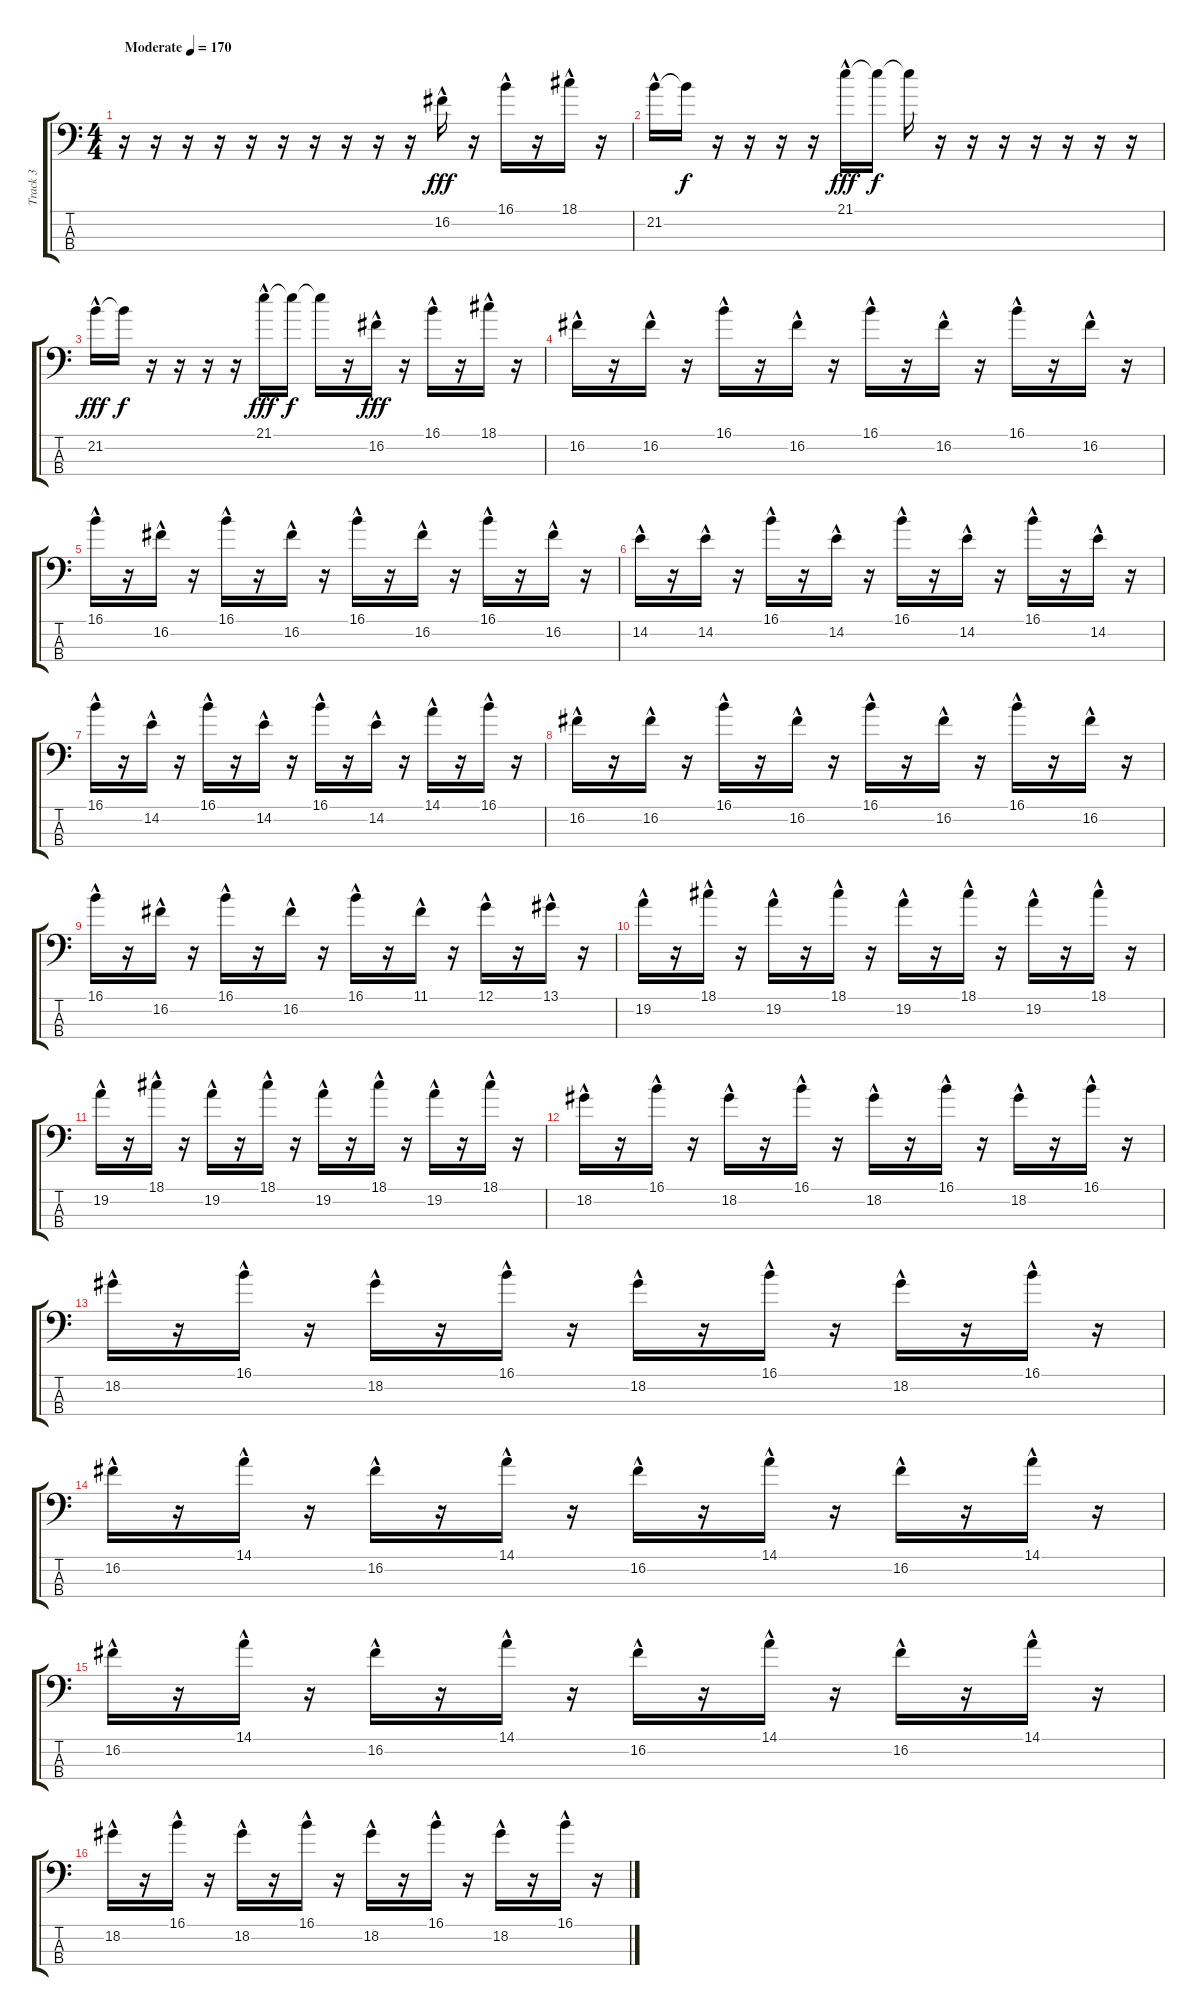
\track ("Track 3" "Track 3") {instrument electricbassfinger bank 2}
\staff {score tabs}
\tuning (G2 D2 A1 E1) {hide}
\ts (4 4)
\tempo (170 "Moderate")
\clef f4
\ks c
r.16{dy fff instrument electricbassfinger} r.16 r.16 r.16 r.16 r.16 r.16 r.16 r.16 r.16 16.2{hac}.16 r.16 16.1{hac}.16 r.16 18.1{hac}.16 r.16 |
21.2{hac}.16 21.2{t}.16{dy f} r.16 r.16 r.16 r.16 21.1{hac}.16{dy fff} 21.1{t}.16{dy f} 21.1{t}.16 r.16 r.16 r.16 r.16 r.16 r.16 r.16 |
21.2{hac}.16{dy fff} 21.2{t}.16{dy f} r.16 r.16 r.16 r.16 21.1{hac}.16{dy fff} 21.1{t}.16{dy f} 21.1{t}.16 r.16 16.2{hac}.16{dy fff} r.16 16.1{hac}.16 r.16 18.1{hac}.16 r.16 |
16.2{hac}.16 r.16 16.2{hac}.16 r.16 16.1{hac}.16 r.16 16.2{hac}.16 r.16 16.1{hac}.16 r.16 16.2{hac}.16 r.16 16.1{hac}.16 r.16 16.2{hac}.16 r.16 |
16.1{hac}.16 r.16 16.2{hac}.16 r.16 16.1{hac}.16 r.16 16.2{hac}.16 r.16 16.1{hac}.16 r.16 16.2{hac}.16 r.16 16.1{hac}.16 r.16 16.2{hac}.16 r.16 |
14.2{hac}.16 r.16 14.2{hac}.16 r.16 16.1{hac}.16 r.16 14.2{hac}.16 r.16 16.1{hac}.16 r.16 14.2{hac}.16 r.16 16.1{hac}.16 r.16 14.2{hac}.16 r.16 |
16.1{hac}.16 r.16 14.2{hac}.16 r.16 16.1{hac}.16 r.16 14.2{hac}.16 r.16 16.1{hac}.16 r.16 14.2{hac}.16 r.16 14.1{hac}.16 r.16 16.1{hac}.16 r.16 |
16.2{hac}.16 r.16 16.2{hac}.16 r.16 16.1{hac}.16 r.16 16.2{hac}.16 r.16 16.1{hac}.16 r.16 16.2{hac}.16 r.16 16.1{hac}.16 r.16 16.2{hac}.16 r.16 |
16.1{hac}.16 r.16 16.2{hac}.16 r.16 16.1{hac}.16 r.16 16.2{hac}.16 r.16 16.1{hac}.16 r.16 11.1{hac}.16 r.16 12.1{hac}.16 r.16 13.1{hac}.16 r.16 |
19.2{hac}.16 r.16 18.1{hac}.16 r.16 19.2{hac}.16 r.16 18.1{hac}.16 r.16 19.2{hac}.16 r.16 18.1{hac}.16 r.16 19.2{hac}.16 r.16 18.1{hac}.16 r.16 |
19.2{hac}.16 r.16 18.1{hac}.16 r.16 19.2{hac}.16 r.16 18.1{hac}.16 r.16 19.2{hac}.16 r.16 18.1{hac}.16 r.16 19.2{hac}.16 r.16 18.1{hac}.16 r.16 |
18.2{hac}.16 r.16 16.1{hac}.16 r.16 18.2{hac}.16 r.16 16.1{hac}.16 r.16 18.2{hac}.16 r.16 16.1{hac}.16 r.16 18.2{hac}.16 r.16 16.1{hac}.16 r.16 |
18.2{hac}.16 r.16 16.1{hac}.16 r.16 18.2{hac}.16 r.16 16.1{hac}.16 r.16 18.2{hac}.16 r.16 16.1{hac}.16 r.16 18.2{hac}.16 r.16 16.1{hac}.16 r.16 |
16.2{hac}.16 r.16 14.1{hac}.16 r.16 16.2{hac}.16 r.16 14.1{hac}.16 r.16 16.2{hac}.16 r.16 14.1{hac}.16 r.16 16.2{hac}.16 r.16 14.1{hac}.16 r.16 |
16.2{hac}.16 r.16 14.1{hac}.16 r.16 16.2{hac}.16 r.16 14.1{hac}.16 r.16 16.2{hac}.16 r.16 14.1{hac}.16 r.16 16.2{hac}.16 r.16 14.1{hac}.16 r.16 |
18.2{hac}.16 r.16 16.1{hac}.16 r.16 18.2{hac}.16 r.16 16.1{hac}.16 r.16 18.2{hac}.16 r.16 16.1{hac}.16 r.16 18.2{hac}.16 r.16 16.1{hac}.16 r.16
